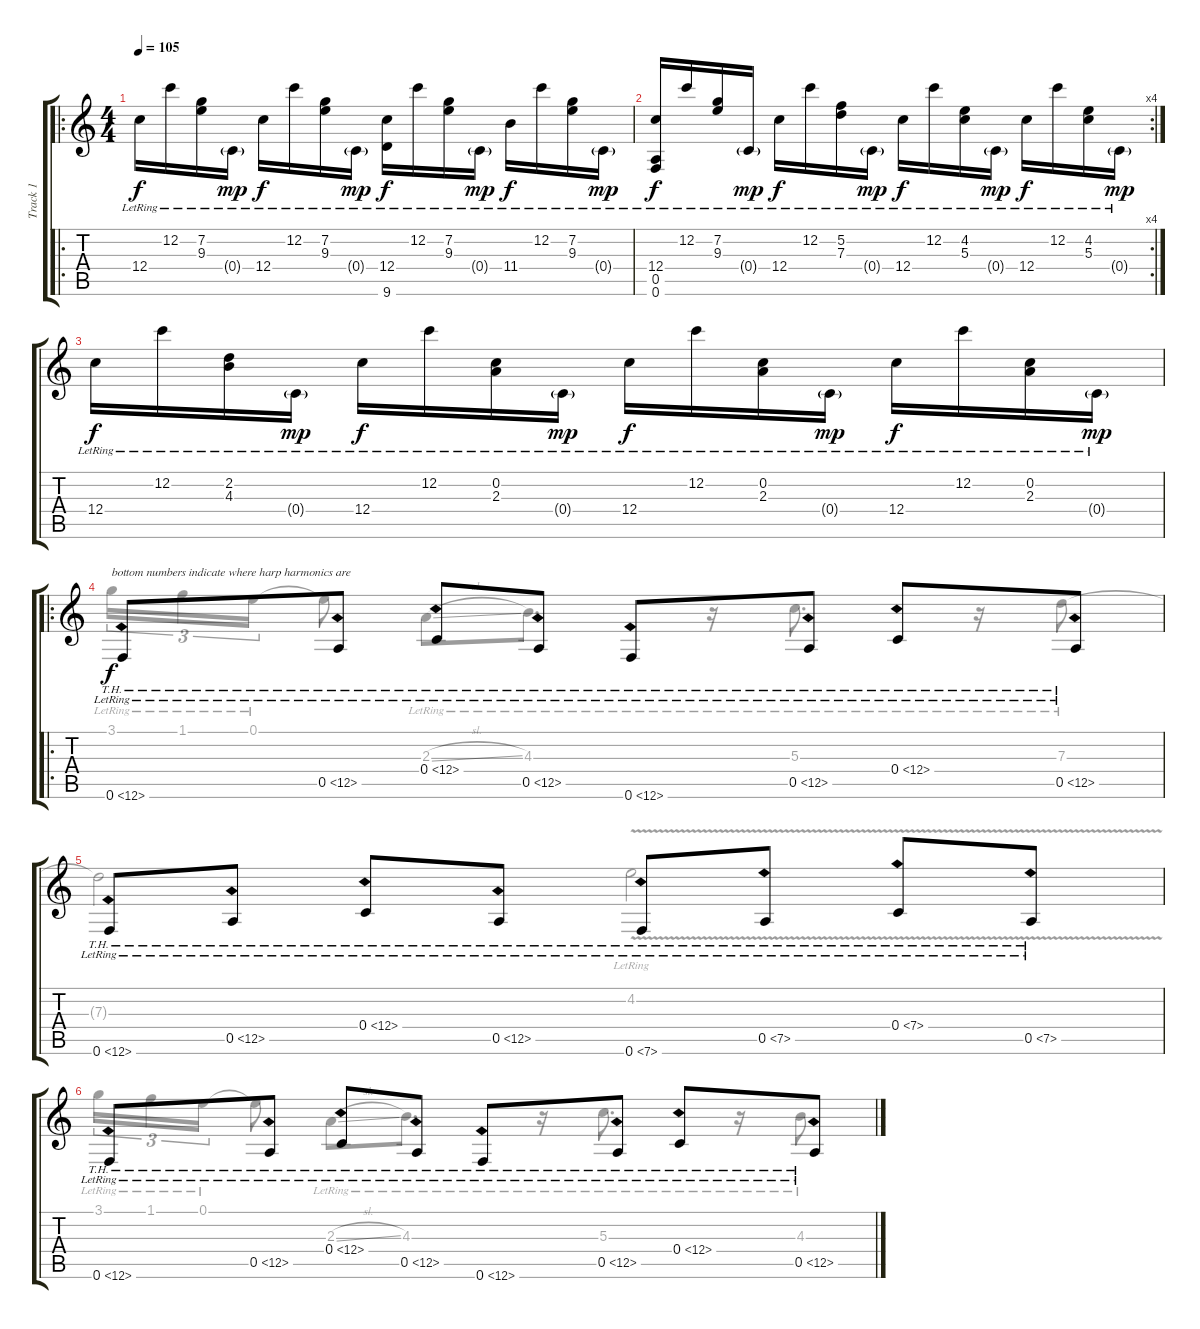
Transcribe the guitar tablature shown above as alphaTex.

\track ("Track 1" "Track 1") {instrument electricguitarclean}
\staff {score tabs}
\tuning (E4 C4 G3 C3 A2 F2) {hide}
\voice
\ro
\ts (4 4)
\tempo 105
\clef g2
\ks c
12.4{lr}.16{dy f} 12.2{lr}.16 (7.2{lr} 9.3{lr}).16 0.4{g lr}.16{dy mp} 12.4{lr}.16{dy f} 12.2{lr}.16 (7.2{lr} 9.3{lr}).16 0.4{g lr}.16{dy mp} (12.4{lr} 9.6{lr}).16{dy f} 12.2{lr}.16 (7.2{lr} 9.3{lr}).16 0.4{g lr}.16{dy mp} 11.4{lr}.16{dy f} 12.2{lr}.16 (7.2{lr} 9.3{lr}).16 0.4{g lr}.16{dy mp} |
\rc 4
(12.4{lr} 0.5{lr} 0.6{lr}).16{dy f} 12.2{lr}.16 (7.2{lr} 9.3{lr}).16 0.4{g lr}.16{dy mp} 12.4{lr}.16{dy f} 12.2{lr}.16 (5.2{lr} 7.3{lr}).16 0.4{g lr}.16{dy mp} 12.4{lr}.16{dy f} 12.2{lr}.16 (4.2{lr} 5.3{lr}).16 0.4{g lr}.16{dy mp} 12.4{lr}.16{dy f} 12.2{lr}.16 (4.2{lr} 5.3{lr}).16 0.4{g lr}.16{dy mp} |
12.4{lr}.16{dy f} 12.2{lr}.16 (2.2{lr} 4.3{lr}).16 0.4{g lr}.16{dy mp} 12.4{lr}.16{dy f} 12.2{lr}.16 (0.2{lr} 2.3{lr}).16 0.4{g lr}.16{dy mp} 12.4{lr}.16{dy f} 12.2{lr}.16 (0.2{lr} 2.3{lr}).16 0.4{g lr}.16{dy mp} 12.4{lr}.16{dy f} 12.2{lr}.16 (0.2{lr} 2.3{lr}).16 0.4{g lr}.16{dy mp} |
\ro
0.6{th 12 lr}.8{txt "bottom numbers indicate where harp harmonics are" dy f} 0.5{th 12 lr}.8 0.4{th 12 lr}.8 0.5{th 12 lr}.8 0.6{th 12 lr}.8 0.5{th 12 lr}.8 0.4{th 12 lr}.8 0.5{th 12 lr}.8 |
0.6{th 12 lr}.8 0.5{th 12 lr}.8 0.4{th 12 lr}.8 0.5{th 12 lr}.8 0.6{th 7 lr}.8 0.5{th 7 lr}.8 0.4{th 7 lr}.8 0.5{th 7 lr}.8 |
0.6{th 12 lr}.8 0.5{th 12 lr}.8 0.4{th 12 lr}.8 0.5{th 12 lr}.8 0.6{th 12 lr}.8 0.5{th 12 lr}.8 0.4{th 12 lr}.8 0.5{th 12 lr}.8
\voice
\clef g2
\ottava regular
\simile none
\ks c
|
|
|
3.1{lr}.16{tu (3 2)} 1.1{lr}.16{tu (3 2)} 0.1{lr}.16{tu (3 2)} 0.1{t}.8 2.3{sl lr}.8 4.3{lr}.8{d} r.16 5.3{lr}.8{d} r.16 7.3{lr}.8 |
7.3{t}.2 4.2{v lr}.2 |
3.1{lr}.16{tu (3 2)} 1.1{lr}.16{tu (3 2)} 0.1{lr}.16{tu (3 2)} 0.1{t}.8 2.3{sl lr}.8 4.3{lr}.8{d} r.16 5.3{lr}.8{d} r.16 4.3{lr}.8
